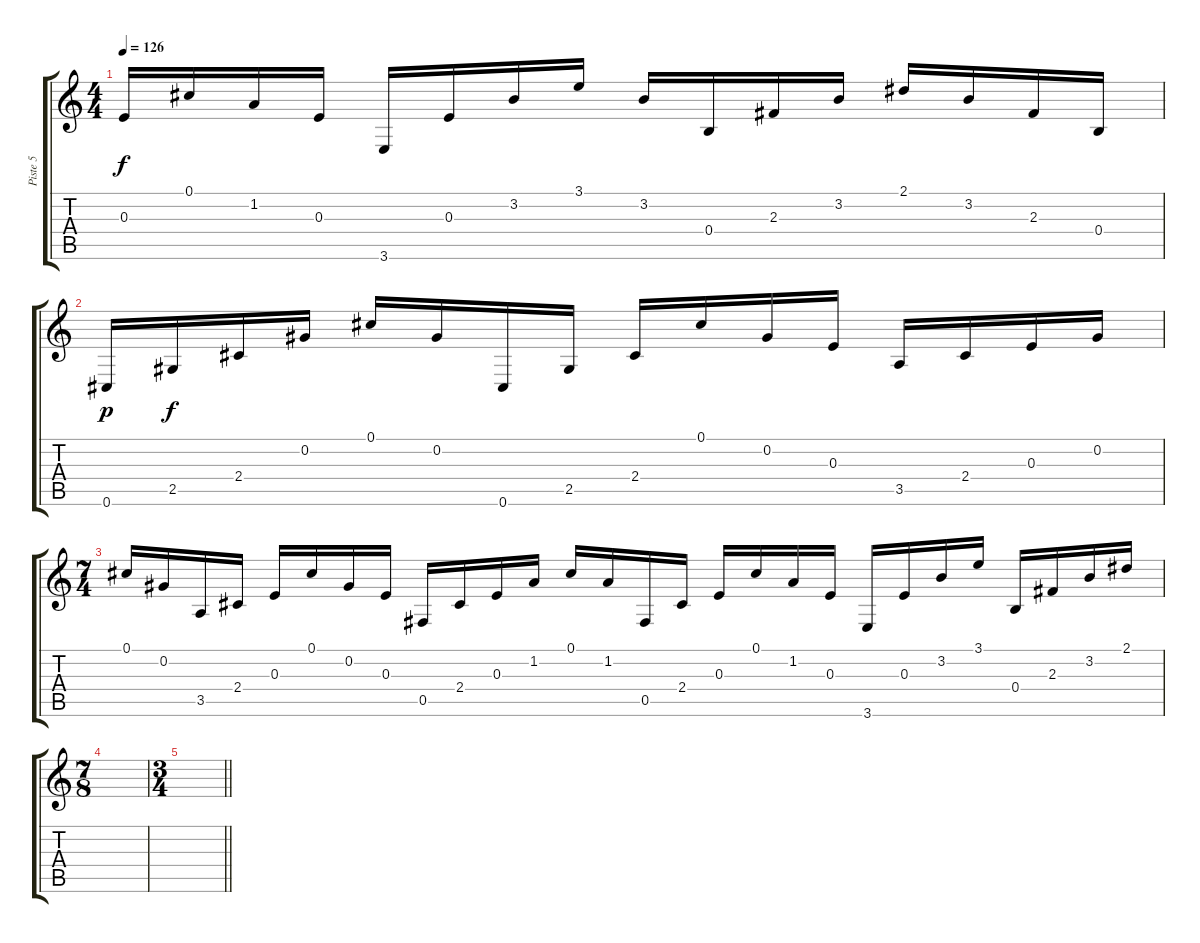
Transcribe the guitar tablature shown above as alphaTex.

\track ("Piste 5" "Piste 5") {instrument electricguitarjazz}
\staff {score tabs}
\tuning (Db4 Ab3 E3 B2 Gb2 Db2) {hide}
\ts (4 4)
\tempo 126
\clef g2
\ks c
0.3.16{dy f} 0.1.16 1.2.16 0.3.16 3.6.16 0.3.16 3.2.16 3.1.16 3.2.16 0.4.16 2.3.16 3.2.16 2.1.16 3.2.16 2.3.16 0.4.16 |
0.6.16{dy p} 2.5.16{dy f} 2.4.16 0.2.16 0.1.16 0.2.16 0.6.16 2.5.16 2.4.16 0.1.16 0.2.16 0.3.16 3.5.16 2.4.16 0.3.16 0.2.16 |
\ts (7 4)
0.1.16 0.2.16 3.5.16 2.4.16 0.3.16 0.1.16 0.2.16 0.3.16 0.5.16 2.4.16 0.3.16 1.2.16 0.1.16 1.2.16 0.5.16 2.4.16 0.3.16 0.1.16 1.2.16 0.3.16 3.6.16 0.3.16 3.2.16 3.1.16 0.4.16 2.3.16 3.2.16 2.1.16 |
\ts (7 8)
|
\ts (3 4)
\barLineRight lightlight
